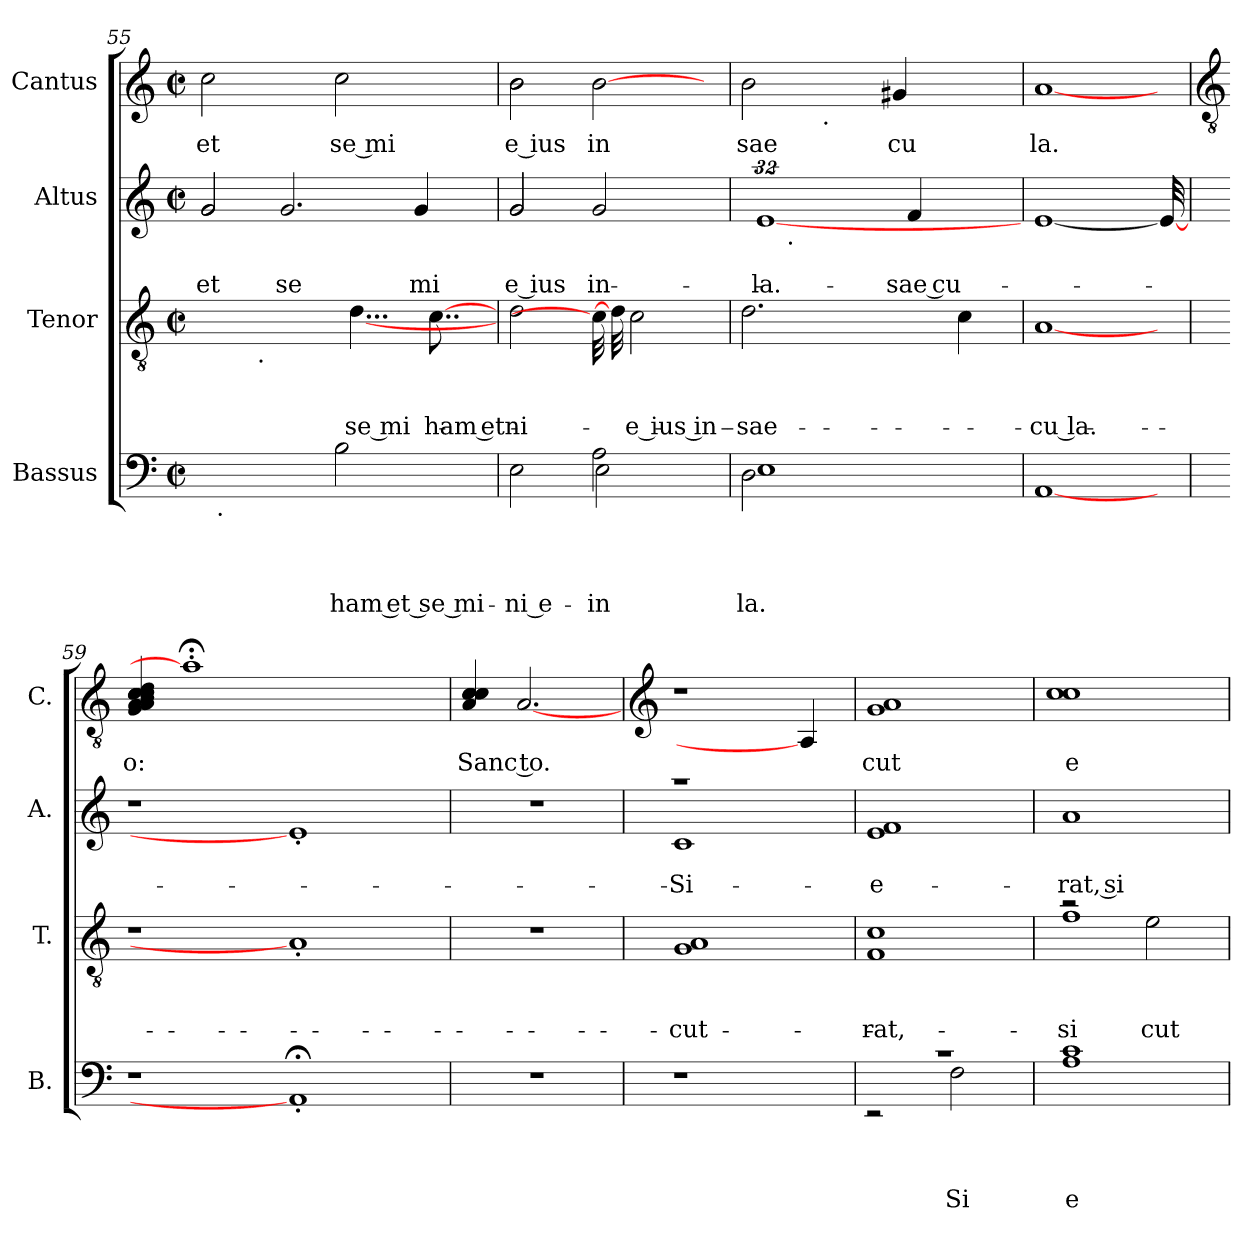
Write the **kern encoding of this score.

**kern	**text	**text	**text	**text	**kern	**text	**text	**text	**kern	**text	**text	**kern	**text
*part4	*part4	*part4	*part4	*part4	*part3	*part3	*part3	*part3	*part2	*part2	*part2	*part1	*part1
*staff4	*staff4	*staff4	*staff4	*staff4	*staff3	*staff3	*staff3	*staff3	*staff2	*staff2	*staff2	*staff1	*staff1
*I"Bassus	*	*	*	*	*I"Tenor	*	*	*	*I"Altus	*	*	*I"Cantus	*
*I'B.	*	*	*	*	*I'T.	*	*	*	*I'A.	*	*	*I'C.	*
!!LO:LB:g=z
*clefF4	*	*	*	*	*clefGv2	*	*	*	*clefG2	*	*	*clefG2	*
*k[]	*	*	*	*	*k[]	*	*	*	*k[]	*	*	*k[]	*
*C:	*	*	*	*	*C:	*	*	*	*C:	*	*	*C:	*
*M2/2	*	*	*	*	*M2/2	*	*	*	*M2/2	*	*	*M2/2	*
*met(c|)	*	*	*	*	*met(c|)	*	*	*	*met(c|)	*	*	*met(c|)	*
=55	=55	=55	=55	=55	=55	=55	=55	=55	=55	=55	=55	=55	=55
*	*	*	*	*	*^	*	*	*	*^	*	*	*	*
!	!	!	!	!	!	!	!	!	!	!	!	!	!LO:LY:b	!	!LO:LY:b
*^	*	*	*	*	*	*	*	*	*	*^	*^	*	*	*	*
2ryy	32ryy	.	.	.	.	8.ryy	32ryy	.	.	.	2g/	2g/	4ryy	2.ryy	.	et	2cc\	et
!	!LO:TX:b:t=.	!	!	!	!	!	!	!	!	!	!	!	!	!	!	!	!	!
.	2ryy	.	.	.	.	.	2ryy	.	.	.	.	.	.	.	.	.	.	.
!	!	!	!	!	!	!LO:TX:b:t=.	!	!	!	!	!	!	!	!	!	!	!	!
.	.	.	.	.	.	2ryy	.	.	.	.	.	.	.	.	.	.	.	.
!	!	!	!	!	!	!	!	!	!	!	!	!	!	!	!	!LO:LY:b	!	!
.	.	.	.	.	.	.	.	.	.	.	.	.	2.g/	.	.	se-	.	.
!	!	!	!	!	!LO:LY:b:rj	!	!	!	!	!	!	!	!	!	!	!	!	!LO:LY:b:rj
2B\	.	.	.	.	-ham et se mi-	.	.	.	.	.	2ryy	2ryy	.	.	.	.	2cc\	se mi
!	!	!	!	!	!	!	!	!	!	!LO:LY:b	!	!	!	!	!	!	!	!
.	4...ryy	.	.	.	.	.	[4...d\	.	.	se mi-	.	.	.	.	.	.	.	.
.	.	.	.	.	.	16.ryy	.	.	.	.	.	.	.	.	.	.	.	.
!	!	!	!	!	!	!	!	!	!	!	!	!	!	!	!	!LO:LY:b	!	!
.	.	.	.	.	.	.	.	.	.	.	.	.	.	4g/	.	-mi-	.	.
!	!	!	!	!	!	!	!	!	!	!LO:LY:b:rj	!	!	!	!	!	!	!	!
.	.	.	.	.	.	[8..c\	.	.	.	-ham et	.	.	.	.	.	.	.	.
*	*	*	*	*	*	*v	*v	*	*	*	*	*	*	*	*	*	*	*
*	*	*	*	*	*	*	*	*	*	*v	*v	*v	*v	*	*	*	*
=56	=56	=56	=56	=56	=56	=56	=56	=56	=56	=56	=56	=56	=56	=56
!	!	!	!	!	!LO:LY:b:rj	!	!	!	!LO:LY:b	!	!	!LO:LY:b	!	!
*	*	*	*	*	*	*	*	*	*	*^	*	*	*	*
!	!	!	!	!	!	!	!	!	!	!	!	!	!LO:LY:b	!	!LO:LY:b
*	*	*	*	*	*	*	*	*	*	*	*	*	*	*^	*
!	!	!	!	!	!	!	!	!	!	!	!	!	!	!	!	!LO:LY:b
2E\	2ryy	.	.	.	-ni e-	2d\	.	.	-ni	2g/	2g/	.	e ius-	2b\	2b\	e ius
!	!	!	!	!	!LO:LY:b	!	!	!	!	!	!	!	!	!	!	!
!	!	!	!	!	!LO:LY:b	!	!	!	!	!	!	!	!LO:LY:b	!	!	!LO:LY:b
2A\	2E\	.	.	.	in	32c\]	.	.	.	16ryy	2g/	.	-in	16ryy	[>2b\	in
.	.	.	.	.	.	32d\]	.	.	.	.	.	.	.	.	.	.
!	!	!	!	!	!	!	!	!	!LO:LY:b:rj	!	!	!	!	!	!	!
.	.	.	.	.	.	2c\	.	.	e ius in-	2ryy	.	.	.	2ryy	.	.
16ryy	16ryy	.	.	.	.	.	.	.	.	.	16ryy	.	.	.	16ryy	.
=57	=57	=57	=57	=57	=57	=57	=57	=57	=57	=57	=57	=57	=57	=57	=57	=57
!	!	!	!	!	!LO:LY:b:rj	!	!	!	!	!	!	!	!	!	!	!
!	!	!	!	!	!LO:LY:b	!	!	!	!LO:LY:b	!	!	!	!	!	!	!LO:LY:b
2D\	1E	.	.	.	-la.	2.d\	.	.	-sae-	8ryy	32ryy	.	.	2b\	4ryy	sae
!	!	!	!	!	!	!	!	!	!	!	!	!	!LO:LY:b	!	!	!
.	.	.	.	.	.	.	.	.	.	.	[<32%31e	.	-la.	.	.	.
!	!	!	!	!	!	!	!	!	!	!LO:TX:b:t=.	!	!	!	!	!	!
.	.	.	.	.	.	.	.	.	.	4ryy	.	.	.	.	.	.
!	!	!	!	!	!	!	!	!	!	!	!	!	!	!	!LO:TX:b:t=.	!
.	.	.	.	.	.	.	.	.	.	.	.	.	.	.	2.ryy	.
.	.	.	.	.	.	.	.	.	.	8ryy	.	.	.	.	.	.
!	!	!	!	!	!	!	!	!	!	!	!	!	!	!	!	!LO:LY:b
2ryy	.	.	.	.	.	.	.	.	.	32ryy	.	.	.	4g#X/	.	cu
!	!	!	!	!	!	!	!	!	!	!	!	!	!LO:LY:b:rj	!	!	!
.	.	.	.	.	.	.	.	.	.	4f/	.	.	sae cu-	.	.	.
.	.	.	.	.	.	4c\	.	.	.	.	.	.	.	4ryy	.	.
.	.	.	.	.	.	.	.	.	.	8..ryy	.	.	.	.	.	.
*v	*v	*	*	*	*	*	*	*	*	*v	*v	*	*	*	*	*
=58	=58	=58	=58	=58	=58	=58	=58	=58	=58	=58	=58	=58	=58	=58
!	!	!	!	!	!	!	!	!LO:LY:b:rj	!	!	!	!	!	!LO:LY:b
*	*	*	*	*	*	*	*	*	*	*	*	*v	*v	*
[1AA	.	.	.	.	[1A	.	.	-cu la.-	[1e	.	.	[1a	la.
32ryy	.	.	.	.	32ryy	.	.	.	32e_	.	.	32ryy	.
!!LO:LB:g=z
=59	=59	=59	=59	=59	=59	=59	=59	=59	=59	=59	=59	=59	=59
*	*	*	*	*	*	*	*	*	*	*	*	*clefGv2	*
!	!	!	!	!	!	!	!	!	!	!	!	!	!LO:LY:b
1r	.	.	.	.	1r	.	.	.	1r	.	.	(4G/ 4A/ 4A/ 4B/ 4c/ 4c/ 4c/ 4c/ 4c/ 4d/	-o:
.	.	.	.	.	.	.	.	.	.	.	.	1a;'<]	.
1AA;'<]	.	.	.	.	1A'<]	.	.	.	1e'<]	.	.	.	.
.	.	.	.	.	.	.	.	.	.	.	.	2.ryy	.
=60	=60	=60	=60	=60	=60	=60	=60	=60	=60	=60	=60	=60	=60
!	!	!	!	!	!	!	!	!	!	!	!	!	!LO:LY:b
1r	.	.	.	.	1r	.	.	.	1r	.	.	4A/ 4c/ 4c/ 4c/ 4c/ 4c/	Sanc to.
.	.	.	.	.	.	.	.	.	.	.	.	[2.A	.
!!LO:LB:g=z
=61	=61	=61	=61	=61	=61	=61	=61	=61	=61	=61	=61	=61	=61
*	*	*	*	*	*	*	*	*	*	*	*	*clefG2	*
!	!	!	!	!	!	!	!	!LO:LY:b	!	!	!LO:LY:b	!	!
*	*	*	*	*	*	*	*	*	*^	*	*	*	*
1r	.	.	.	.	1G 1A	.	.	-cut	1raa	1c	.	Si-	1r	.
4ryy	.	.	.	.	4ryy	.	.	.	4ryy	4ryy	.	.	4A]	.
=62	=62	=62	=62	=62	=62	=62	=62	=62	=62	=62	=62	=62	=62	=62
*^	*	*	*	*	*	*	*	*	*	*	*	*	*	*
!	!	!	!	!	!	!	!	!	!LO:LY:b	!	!	!	!LO:LY:b	!	!LO:LY:b
*	*	*	*	*	*	*	*	*	*	*v	*v	*	*	*	*
1rc	2rEE	.	.	.	.	1F 1c	.	.	-rat,	1e 1f	.	e-	1g 1a	-cut
!	!	!	!	!	!LO:LY:b	!	!	!	!	!	!	!	!	!
.	2F\	.	.	.	Si-	.	.	.	.	.	.	.	.	.
=63	=63	=63	=63	=63	=63	=63	=63	=63	=63	=63	=63	=63	=63	=63
!	!	!	!	!	!LO:LY:b	!	!	!	!LO:LY:b	!	!	!LO:LY:b:rj	!	!LO:LY:b
*v	*v	*	*	*	*	*^	*	*	*	*	*	*	*	*
1A 1c	.	.	.	e-	2ra	1f	.	.	si-	1a	.	-rat, si-	1cc 1cc	e-
!	!	!	!	!	!	!	!	!	!LO:LY:b	!	!	!	!	!
.	.	.	.	.	2e\	.	.	.	cut	.	.	.	.	.
*	*	*	*	*	*v	*v	*	*	*	*	*	*	*	*
=	=	=	=	=	=	=	=	=	=	=	=	=	=
*-	*-	*-	*-	*-	*-	*-	*-	*-	*-	*-	*-	*-	*-
